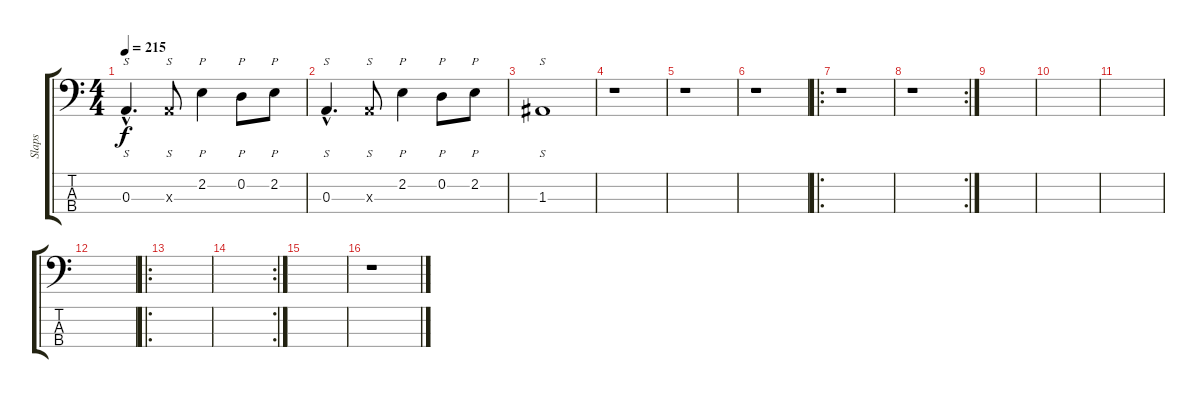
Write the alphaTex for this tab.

\track ("Slaps" "Slaps") {instrument slapbass1}
\staff {score tabs}
\tuning (G2 D2 A1 E1) {hide}
\ts (4 4)
\tempo 215
\clef f4
\ks c
0.3{hac}.4{s d dy f} 0.3{x}.8{s} 2.2.4{p} 0.2.8{p} 2.2.8{p} |
0.3{hac}.4{s d} 0.3{x}.8{s} 2.2.4{p} 0.2.8{p} 2.2.8{p} |
1.3.1{s} |
r.1 |
r.1 |
r.1 |
\ro
r.1 |
\rc 2
r.1 |
|
|
|
|
\ro
|
\rc 2
|
|
r.1
